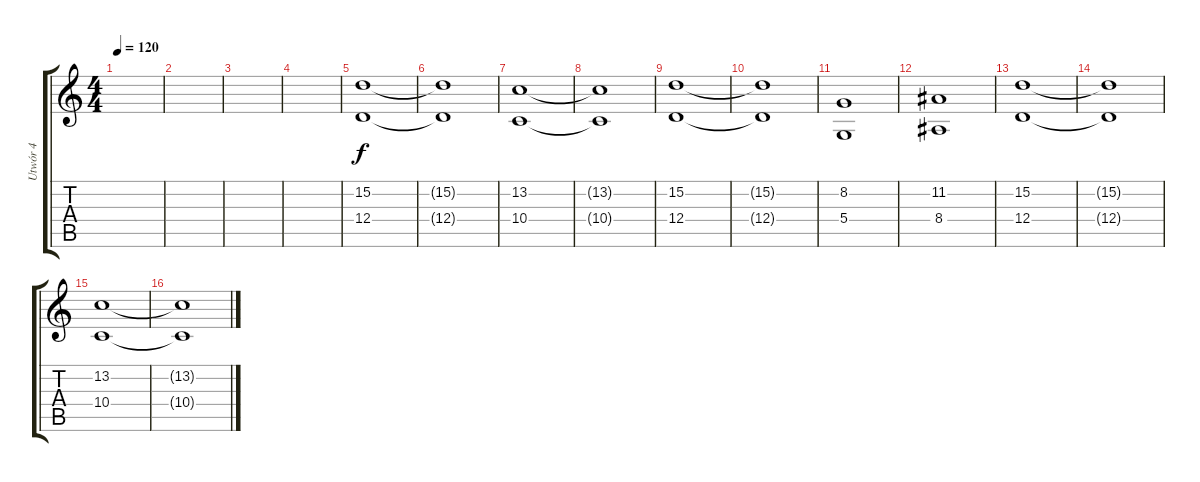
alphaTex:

\track ("Utwór 4" "Utwór 4") {instrument stringensemble1}
\staff {score tabs}
\tuning (E4 B3 G3 D3 A2 E2) {hide}
\ts (4 4)
\tempo 120
\clef g2
\ks c
|
|
|
|
(15.2 12.4).1 |
(15.2{t} 12.4{t}).1 |
(13.2 10.4).1 |
(13.2{t} 10.4{t}).1 |
(15.2 12.4).1 |
(15.2{t} 12.4{t}).1 |
(8.2 5.4).1 |
(11.2 8.4).1 |
(15.2 12.4).1 |
(15.2{t} 12.4{t}).1 |
(13.2 10.4).1 |
(13.2{t} 10.4{t}).1
